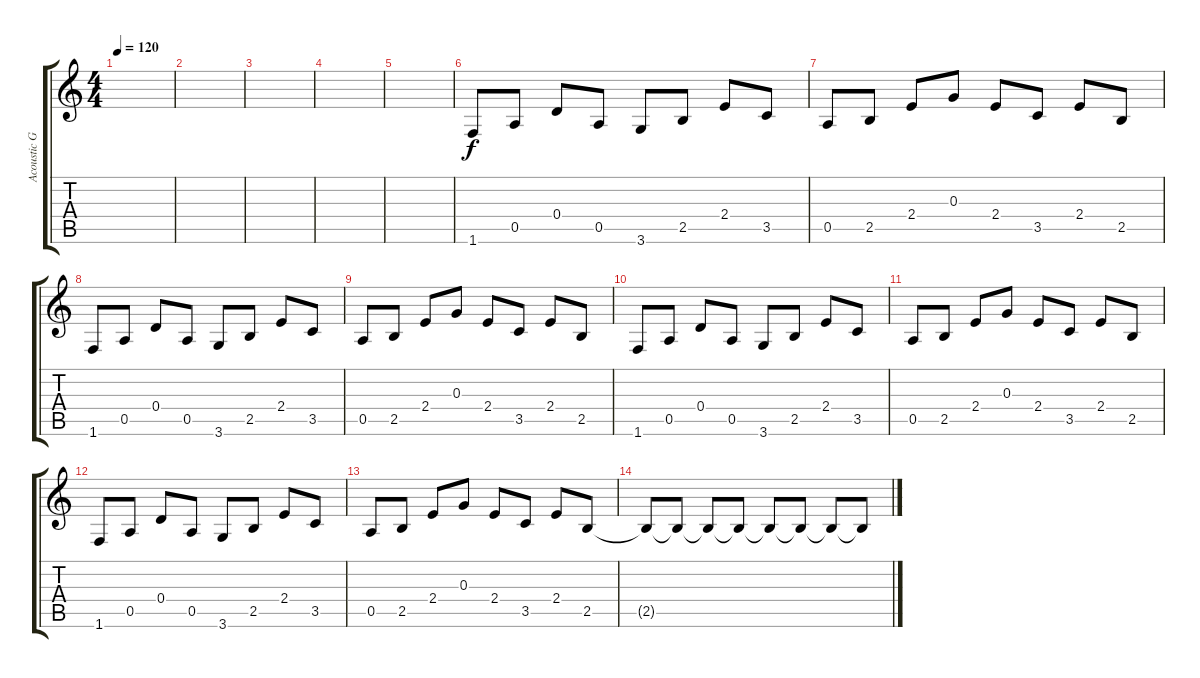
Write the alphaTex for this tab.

\track ("Acoustic Guitar" "Acoustic G") {instrument acousticguitarsteel}
\staff {score tabs}
\tuning (E4 B3 G3 D3 A2 E2) {hide}
\ts (4 4)
\tempo 120
\clef g2
\ks c
|
|
|
|
|
1.6.8{balance 12} 0.5.8 0.4.8 0.5.8 3.6.8 2.5.8 2.4.8 3.5.8 |
0.5.8 2.5.8 2.4.8 0.3.8 2.4.8 3.5.8 2.4.8 2.5.8 |
1.6.8 0.5.8 0.4.8 0.5.8 3.6.8 2.5.8 2.4.8 3.5.8 |
0.5.8 2.5.8 2.4.8 0.3.8 2.4.8 3.5.8 2.4.8 2.5.8 |
1.6.8{balance 8} 0.5.8 0.4.8 0.5.8 3.6.8 2.5.8 2.4.8 3.5.8 |
0.5.8 2.5.8 2.4.8 0.3.8 2.4.8 3.5.8 2.4.8 2.5.8 |
1.6.8 0.5.8 0.4.8 0.5.8 3.6.8 2.5.8 2.4.8 3.5.8 |
0.5.8 2.5.8 2.4.8 0.3.8 2.4.8 3.5.8 2.4.8 2.5.8 |
2.5{t}.8 2.5{t}.8 2.5{t}.8 2.5{t}.8 2.5{t}.8 2.5{t}.8 2.5{t}.8 2.5{t}.8
